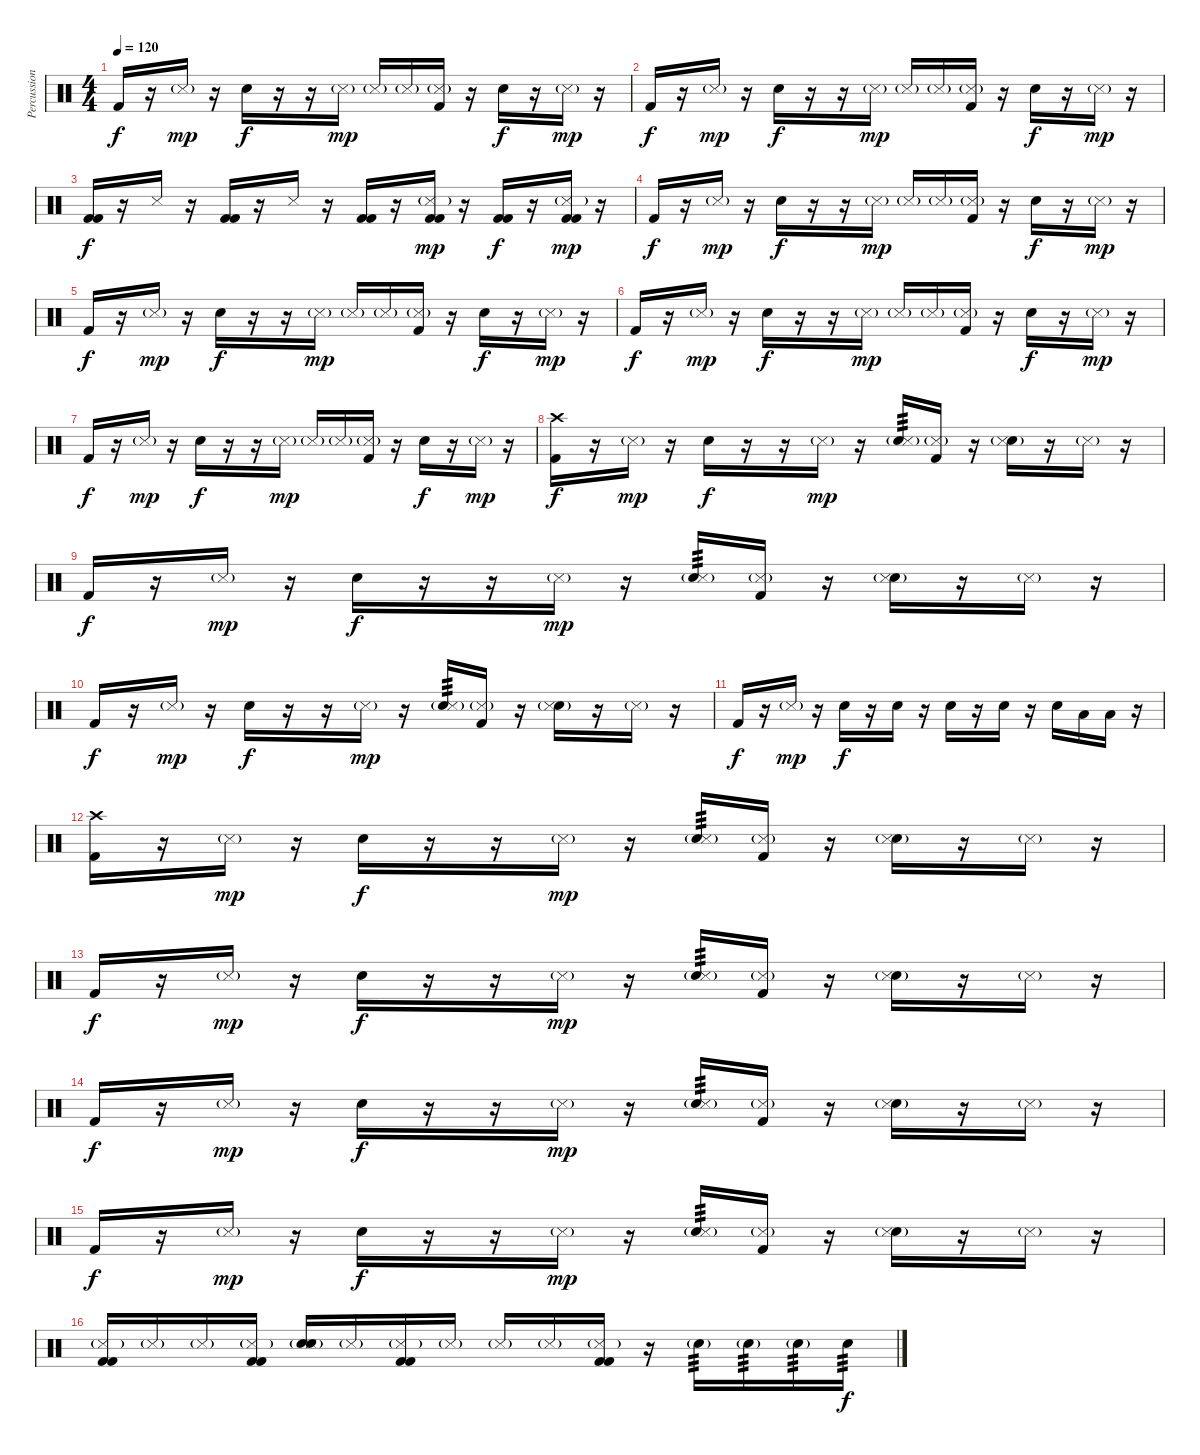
\track ("Percussion" "Percussion") {instrument percussion}
\staff {score}
\articulation defaults
\ts (4 4)
\tempo 120
\clef neutral
\ks c "Kick (hit) 2".16{dy f}
r.16 "Snare (side stick) 3"{g}.16{dy mp} r.16 "Electric Snare (hit)".16{dy f} r.16 r.16 "Snare (side stick) 3"{g}.16{dy mp} "Snare (side stick) 3"{g}.16 "Snare (side stick) 3"{g}.16 ("Kick (hit) 2" "Snare (side stick) 3"{g}).16 r.16 "Electric Snare (hit)".16{dy f} r.16 "Snare (side stick) 3"{g}.16{dy mp} r.16 |
"Kick (hit) 2".16{dy f} r.16 "Snare (side stick) 3"{g}.16{dy mp} r.16 "Electric Snare (hit)".16{dy f} r.16 r.16 "Snare (side stick) 3"{g}.16{dy mp} "Snare (side stick) 3"{g}.16 "Snare (side stick) 3"{g}.16 ("Kick (hit) 2" "Snare (side stick) 3"{g}).16 r.16 "Electric Snare (hit)".16{dy f} r.16 "Snare (side stick) 3"{g}.16{dy mp} r.16 |
("Kick (hit) 2" "Kick (hit) 2").16{dy f} r.16 "Snare (side stick) 3".16 r.16 ("Kick (hit) 2" "Kick (hit) 2").16 r.16 "Snare (side stick) 3".16 r.16 ("Kick (hit) 2" "Kick (hit) 2").16 r.16 ("Kick (hit) 2" "Kick (hit) 2" "Snare (side stick) 3"{g}).16{dy mp} r.16 ("Kick (hit) 2" "Kick (hit) 2").16{dy f} r.16 ("Kick (hit) 2" "Kick (hit) 2" "Snare (side stick) 3"{g}).16{dy mp} r.16 |
"Kick (hit) 2".16{dy f} r.16 "Snare (side stick) 3"{g}.16{dy mp} r.16 "Electric Snare (hit)".16{dy f} r.16 r.16 "Snare (side stick) 3"{g}.16{dy mp} "Snare (side stick) 3"{g}.16 "Snare (side stick) 3"{g}.16 ("Kick (hit) 2" "Snare (side stick) 3"{g}).16 r.16 "Electric Snare (hit)".16{dy f} r.16 "Snare (side stick) 3"{g}.16{dy mp} r.16 |
"Kick (hit) 2".16{dy f} r.16 "Snare (side stick) 3"{g}.16{dy mp} r.16 "Electric Snare (hit)".16{dy f} r.16 r.16 "Snare (side stick) 3"{g}.16{dy mp} "Snare (side stick) 3"{g}.16 "Snare (side stick) 3"{g}.16 ("Kick (hit) 2" "Snare (side stick) 3"{g}).16 r.16 "Electric Snare (hit)".16{dy f} r.16 "Snare (side stick) 3"{g}.16{dy mp} r.16 |
"Kick (hit) 2".16{dy f} r.16 "Snare (side stick) 3"{g}.16{dy mp} r.16 "Electric Snare (hit)".16{dy f} r.16 r.16 "Snare (side stick) 3"{g}.16{dy mp} "Snare (side stick) 3"{g}.16 "Snare (side stick) 3"{g}.16 ("Kick (hit) 2" "Snare (side stick) 3"{g}).16 r.16 "Electric Snare (hit)".16{dy f} r.16 "Snare (side stick) 3"{g}.16{dy mp} r.16 |
"Kick (hit) 2".16{dy f} r.16 "Snare (side stick) 3"{g}.16{dy mp} r.16 "Electric Snare (hit)".16{dy f} r.16 r.16 "Snare (side stick) 3"{g}.16{dy mp} "Snare (side stick) 3"{g}.16 "Snare (side stick) 3"{g}.16 ("Kick (hit) 2" "Snare (side stick) 3"{g}).16 r.16 "Electric Snare (hit)".16{dy f} r.16 "Snare (side stick) 3"{g}.16{dy mp} r.16 |
("Kick (hit) 2" "Crash high (hit)").16{dy f} r.16 "Snare (side stick) 3"{g}.16{dy mp} r.16 "Electric Snare (hit)".16{dy f} r.16 r.16 "Snare (side stick) 3"{g}.16{dy mp} r.16 ("Electric Snare (hit)"{g} "Snare (side stick) 3"{g}).16{tp 3} ("Kick (hit) 2" "Snare (side stick) 3"{g}).16 r.16 ("Electric Snare (hit)" "Snare (side stick) 3"{g}).16 r.16 "Snare (side stick) 3"{g}.16 r.16 |
"Kick (hit) 2".16{dy f} r.16 "Snare (side stick) 3"{g}.16{dy mp} r.16 "Electric Snare (hit)".16{dy f} r.16 r.16 "Snare (side stick) 3"{g}.16{dy mp} r.16 ("Electric Snare (hit)"{g} "Snare (side stick) 3"{g}).16{tp 3} ("Kick (hit) 2" "Snare (side stick) 3"{g}).16 r.16 ("Electric Snare (hit)" "Snare (side stick) 3"{g}).16 r.16 "Snare (side stick) 3"{g}.16 r.16 |
"Kick (hit) 2".16{dy f} r.16 "Snare (side stick) 3"{g}.16{dy mp} r.16 "Electric Snare (hit)".16{dy f} r.16 r.16 "Snare (side stick) 3"{g}.16{dy mp} r.16 ("Electric Snare (hit)"{g} "Snare (side stick) 3"{g}).16{tp 3} ("Kick (hit) 2" "Snare (side stick) 3"{g}).16 r.16 ("Electric Snare (hit)" "Snare (side stick) 3"{g}).16 r.16 "Snare (side stick) 3"{g}.16 r.16 |
"Kick (hit) 2".16{dy f} r.16 "Snare (side stick) 3"{g}.16{dy mp} r.16 "Electric Snare (hit)".16{dy f} r.16 "Electric Snare (hit)".16 r.16 "Electric Snare (hit)".16 r.16 "Electric Snare (hit)".16 r.16 "Electric Snare (hit)".16 "Low Tom (hit)".16 "Low Tom (hit)".16 r.16 |
("Kick (hit) 2" "Crash high (hit)").16 r.16 "Snare (side stick) 3"{g}.16{dy mp} r.16 "Electric Snare (hit)".16{dy f} r.16 r.16 "Snare (side stick) 3"{g}.16{dy mp} r.16 ("Electric Snare (hit)"{g} "Snare (side stick) 3"{g}).16{tp 3} ("Kick (hit) 2" "Snare (side stick) 3"{g}).16 r.16 ("Electric Snare (hit)" "Snare (side stick) 3"{g}).16 r.16 "Snare (side stick) 3"{g}.16 r.16 |
"Kick (hit) 2".16{dy f} r.16 "Snare (side stick) 3"{g}.16{dy mp} r.16 "Electric Snare (hit)".16{dy f} r.16 r.16 "Snare (side stick) 3"{g}.16{dy mp} r.16 ("Electric Snare (hit)"{g} "Snare (side stick) 3"{g}).16{tp 3} ("Kick (hit) 2" "Snare (side stick) 3"{g}).16 r.16 ("Electric Snare (hit)" "Snare (side stick) 3"{g}).16 r.16 "Snare (side stick) 3"{g}.16 r.16 |
"Kick (hit) 2".16{dy f} r.16 "Snare (side stick) 3"{g}.16{dy mp} r.16 "Electric Snare (hit)".16{dy f} r.16 r.16 "Snare (side stick) 3"{g}.16{dy mp} r.16 ("Electric Snare (hit)"{g} "Snare (side stick) 3"{g}).16{tp 3} ("Kick (hit) 2" "Snare (side stick) 3"{g}).16 r.16 ("Electric Snare (hit)" "Snare (side stick) 3"{g}).16 r.16 "Snare (side stick) 3"{g}.16 r.16 |
"Kick (hit) 2".16{dy f} r.16 "Snare (side stick) 3"{g}.16{dy mp} r.16 "Electric Snare (hit)".16{dy f} r.16 r.16 "Snare (side stick) 3"{g}.16{dy mp} r.16 ("Electric Snare (hit)"{g} "Snare (side stick) 3"{g}).16{tp 3} ("Kick (hit) 2" "Snare (side stick) 3"{g}).16 r.16 ("Electric Snare (hit)" "Snare (side stick) 3"{g}).16 r.16 "Snare (side stick) 3"{g}.16 r.16 |
("Kick (hit) 2" "Kick (hit) 2" "Snare (side stick) 3"{g}).16{volume 12} "Snare (side stick) 3"{g}.16 "Snare (side stick) 3"{g}.16 ("Kick (hit) 2" "Kick (hit) 2" "Snare (side stick) 3"{g}).16 ("Electric Snare (hit)" "Electric Snare (hit)" "Snare (side stick) 3"{g}).16 "Snare (side stick) 3"{g}.16 ("Kick (hit) 2" "Kick (hit) 2" "Snare (side stick) 3"{g}).16 "Snare (side stick) 3"{g}.16 "Snare (side stick) 3"{g}.16 "Snare (side stick) 3"{g}.16 ("Kick (hit) 2" "Kick (hit) 2" "Snare (side stick) 3"{g}).16 r.16 "Electric Snare (hit)"{g}.16{tp 3} "Electric Snare (hit)"{g}.16{tp 3} "Electric Snare (hit)"{g}.16{tp 3} "Electric Snare (hit)".16{tp 3 dy f}
